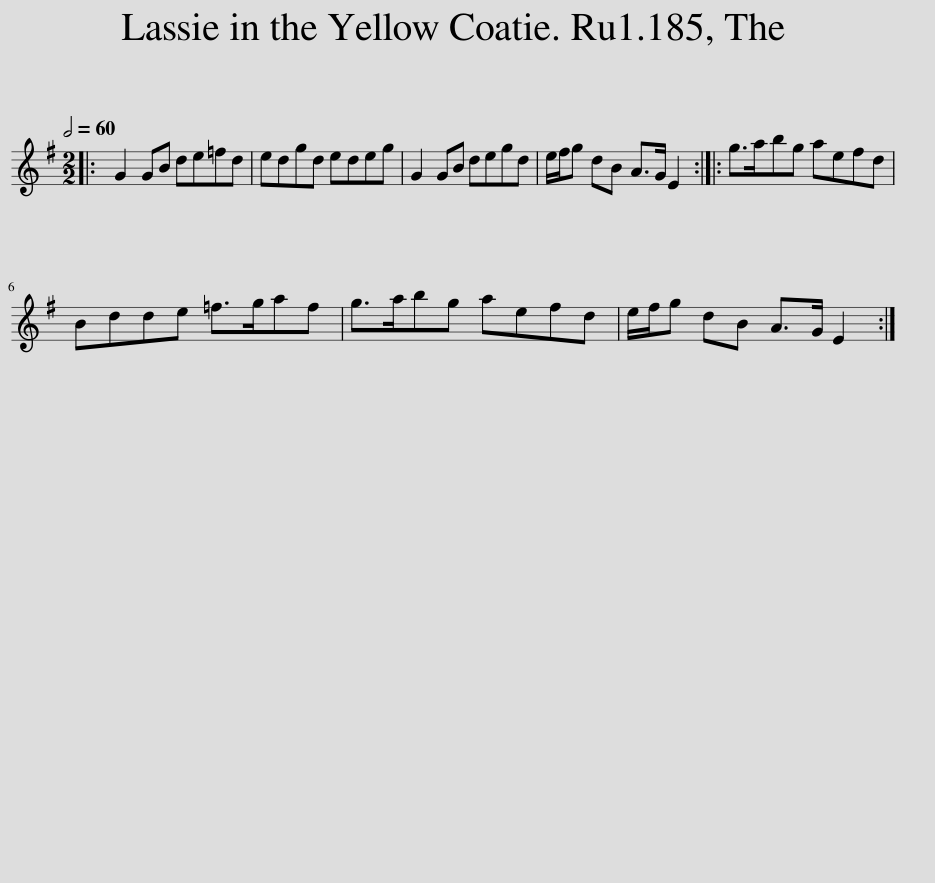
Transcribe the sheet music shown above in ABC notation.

X:1
L:1/8
Q:1/2=60
M:2/2
I:linebreak $
K:G
V:1 treble
V:1
|: G2 GB de=fd | edgd edeg | G2 GB degd | e/f/g dB A>G E2 :: g>abg aefd |$ %5
 Bdde =f>gaf | g>abg aefd | e/f/g dB A>G E2 :| %8
